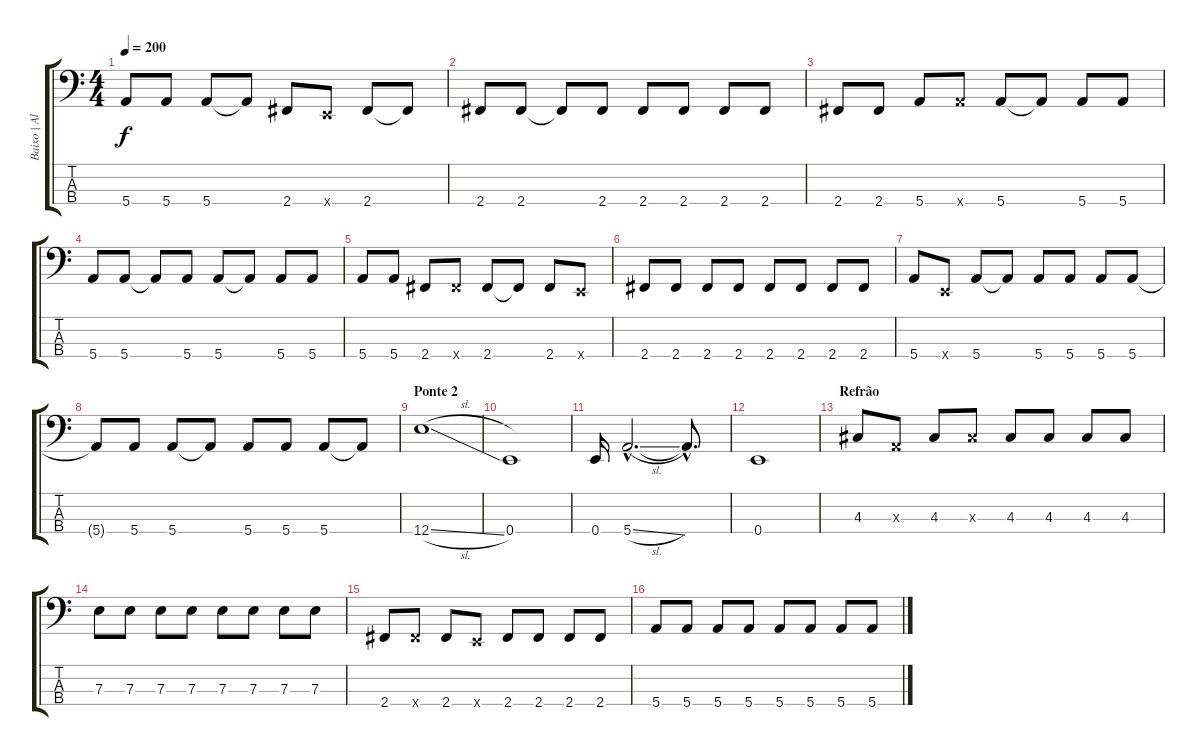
\track ("Baixo | Alyand" "Baixo | Al") {instrument electricbasspick}
\staff {score tabs}
\tuning (G2 D2 A1 E1) {hide}
\ts (4 4)
\tempo 200
\clef f4
\ks c
5.4.8{dy f} 5.4.8 5.4.8 5.4{t}.8 2.4.8 0.4{x}.8 2.4.8 2.4{t}.8 |
2.4.8 2.4.8 2.4{t}.8 2.4.8 2.4.8 2.4.8 2.4.8 2.4.8 |
2.4.8 2.4.8 5.4.8 5.4{x}.8 5.4.8 5.4{t}.8 5.4.8 5.4.8 |
5.4.8 5.4.8 5.4{t}.8 5.4.8 5.4.8 5.4{t}.8 5.4.8 5.4.8 |
5.4.8 5.4.8 2.4.8 2.4{x}.8 2.4.8 2.4{t}.8 2.4.8 0.4{x}.8 |
2.4.8 2.4.8 2.4.8 2.4.8 2.4.8 2.4.8 2.4.8 2.4.8 |
5.4.8 0.4{x}.8 5.4.8 5.4{t}.8 5.4.8 5.4.8 5.4.8 5.4.8 |
5.4{t}.8 5.4.8 5.4.8 5.4{t}.8 5.4.8 5.4.8 5.4.8 5.4{t}.8 |
\section ("" "Ponte 2")
12.4{sl}.1 |
0.4.1 |
0.4.16 5.4{sl hac}.2{d} 5.4{hac t}.8{d} |
0.4.1 |
\section ("" "Refrão")
4.3.8 0.3{x}.8 4.3.8 4.3{x}.8 4.3.8 4.3.8 4.3.8 4.3.8 |
7.3.8 7.3.8 7.3.8 7.3.8 7.3.8 7.3.8 7.3.8 7.3.8 |
2.4.8 2.4{x}.8 2.4.8 0.4{x}.8 2.4.8 2.4.8 2.4.8 2.4.8 |
5.4.8 5.4.8 5.4.8 5.4.8 5.4.8 5.4.8 5.4.8 5.4.8
